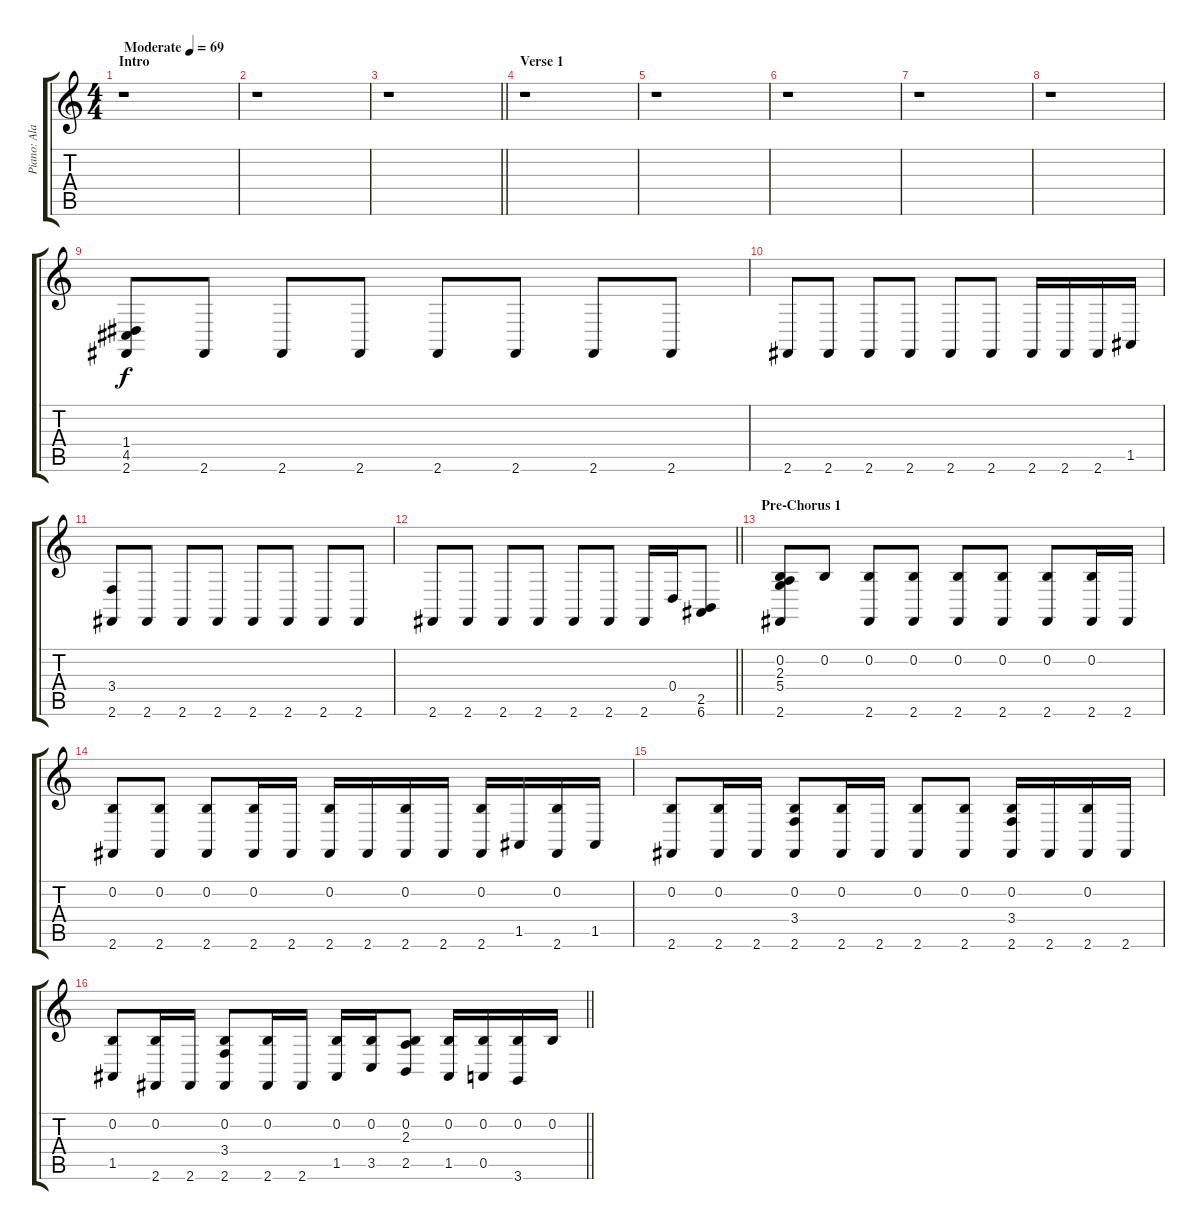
\track ("Piano: Alan Pasqua" "Piano: Ala") {instrument electricpiano2}
\staff {score tabs}
\tuning (E4 B3 G3 D3 A2 E2) {hide}
\ts (4 4)
\section ("" "Intro")
\tempo (69 "Moderate")
\clef g2
\ks c
r.1{dy f instrument electricpiano2} |
r.1 |
\barLineRight lightlight
r.1 |
\section ("" "Verse 1")
r.1 |
r.1 |
r.1 |
r.1 |
r.1 |
(1.4 4.5 2.6).8 2.6.8 2.6.8 2.6.8 2.6.8 2.6.8 2.6.8 2.6.8 |
2.6.8 2.6.8 2.6.8 2.6.8 2.6.8 2.6.8 2.6.16 2.6.16 2.6.16 1.5.16 |
(3.4 2.6).8 2.6.8 2.6.8 2.6.8 2.6.8 2.6.8 2.6.8 2.6.8 |
\barLineRight lightlight
2.6.8 2.6.8 2.6.8 2.6.8 2.6.8 2.6.8 2.6.16 0.4.16 (2.5 6.6).8 |
\section ("" "Pre-Chorus 1")
(0.2 2.3 5.4 2.6).8 0.2.8 (0.2 2.6).8 (0.2 2.6).8 (0.2 2.6).8 (0.2 2.6).8 (0.2 2.6).8 (0.2 2.6).16 2.6.16 |
(0.2 2.6).8 (0.2 2.6).8 (0.2 2.6).8 (0.2 2.6).16 2.6.16 (0.2 2.6).16 2.6.16 (0.2 2.6).16 2.6.16 (0.2 2.6).16 1.5.16 (0.2 2.6).16 1.5.16 |
(0.2 2.6).8 (0.2 2.6).16 2.6.16 (0.2 3.4 2.6).8 (0.2 2.6).16 2.6.16 (0.2 2.6).8 (0.2 2.6).8 (0.2 3.4 2.6).16 2.6.16 (0.2 2.6).16 2.6.16 |
\barLineRight lightlight
(0.2 1.5).8 (0.2 2.6).16 2.6.16 (0.2 3.4 2.6).8 (0.2 2.6).16 2.6.16 (0.2 1.5).16 (0.2 3.5).16 (0.2 2.3 2.5).8 (0.2 1.5).16 (0.2 0.5).16 (0.2 3.6).16 0.2.16
